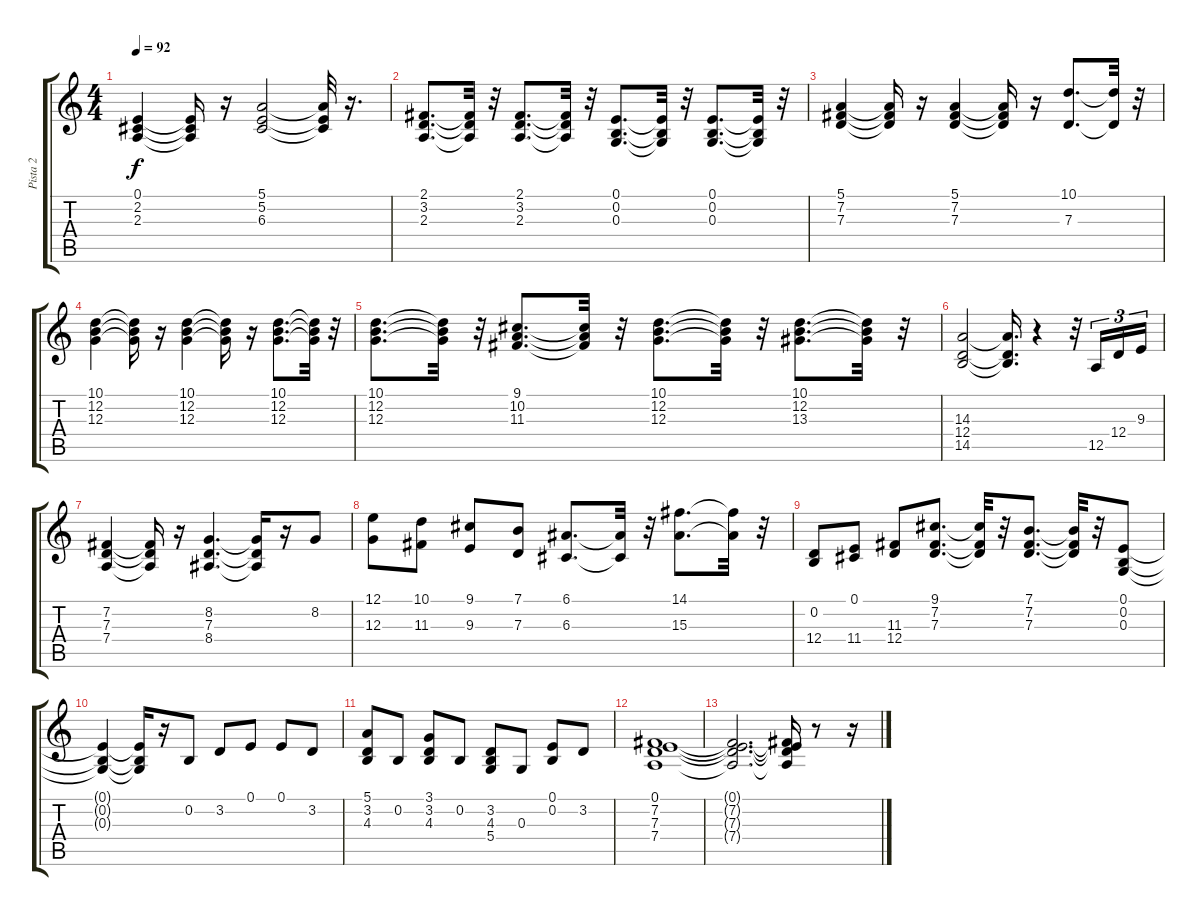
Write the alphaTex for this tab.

\track ("Pista 2" "Pista 2") {instrument acousticgrandpiano}
\staff {score tabs}
\tuning (E4 B3 G3 D3 A2 E2) {hide}
\ts (4 4)
\tempo 92
\clef g2
\ks c
(0.1 2.2 2.3).4{dy f} (0.1{t} 2.2{t} 2.3{t}).16 r.16 (5.1 5.2 6.3).2 (5.1{t} 5.2{t} 6.3{t}).32 r.16{d} |
(2.1 3.2 2.3).8{d} (2.1{t} 3.2{t} 2.3{t}).32 r.32 (2.1 3.2 2.3).8{d} (2.1{t} 3.2{t} 2.3{t}).32 r.32 (0.1 0.2 0.3).8{d} (0.1{t} 0.2{t} 0.3{t}).32 r.32 (0.1 0.2 0.3).8{d} (0.1{t} 0.2{t} 0.3{t}).32 r.32 |
(5.1 7.2 7.3).4 (5.1{t} 7.2{t} 7.3{t}).16 r.16 (5.1 7.2 7.3).4 (5.1{t} 7.2{t} 7.3{t}).16 r.16 (10.1 7.3).8{d} (10.1{t} 7.3{t}).32 r.32 |
(10.1 12.2 12.3).4 (10.1{t} 12.2{t} 12.3{t}).16 r.16 (10.1 12.2 12.3).4 (10.1{t} 12.2{t} 12.3{t}).16 r.16 (10.1 12.2 12.3).8{d} (10.1{t} 12.2{t} 12.3{t}).32 r.32 |
(10.1 12.2 12.3).8{d} (10.1{t} 12.2{t} 12.3{t}).32 r.32 (9.1 10.2 11.3).8{d} (9.1{t} 10.2{t} 11.3{t}).32 r.32 (10.1 12.2 12.3).8{d} (10.1{t} 12.2{t} 12.3{t}).32 r.32 (10.1 12.2 13.3).8{d} (10.1{t} 12.2{t} 13.3{t}).32 r.32 |
(14.3 12.4 14.5).2 (14.3{t} 12.4{t} 14.5{t}).16{d} r.4 r.32 12.5.16{tu (3 2)} 12.4.16{tu (3 2)} 9.3.16{tu (3 2)} |
(7.2 7.3 7.4).4 (7.2{t} 7.3{t} 7.4{t}).16 r.16 (8.2 7.3 8.4).4{d} (8.2{t} 7.3{t} 8.4{t}).16 r.16 8.2.8 |
(12.1 12.3).8 (10.1 11.3).8 (9.1 9.3).8 (7.1 7.3).8 (6.1 6.3).8{d} (6.1{t} 6.3{t}).32 r.32 (14.1 15.3).8{d} (14.1{t} 15.3{t}).32 r.32 |
(0.2 12.4).8 (0.1 11.4).8 (11.3 12.4).8 (9.1 7.2 7.3).8{d} (9.1{t} 7.2{t} 7.3{t}).32 r.32 (7.1 7.2 7.3).8{d} (7.1{t} 7.2{t} 7.3{t}).32 r.32 (0.1 0.2 0.3).8 |
(0.1{t} 0.2{t} 0.3{t}).4 (0.1{t} 0.2{t} 0.3{t}).16 r.16 0.2.8 3.2.8 0.1.8 0.1.8 3.2.8 |
(5.1 3.2 4.3).8 0.2.8 (3.1 3.2 4.3).8 0.2.8 (3.2 4.3 5.4).8 0.3.8 (0.1 0.2).8 3.2.8 |
(0.1 7.2 7.3 7.4).1 |
(0.1{t} 7.2{t} 7.3{t} 7.4{t}).2{d} (0.1{t} 7.2{t} 7.3{t} 7.4{t}).16 r.8 r.16
